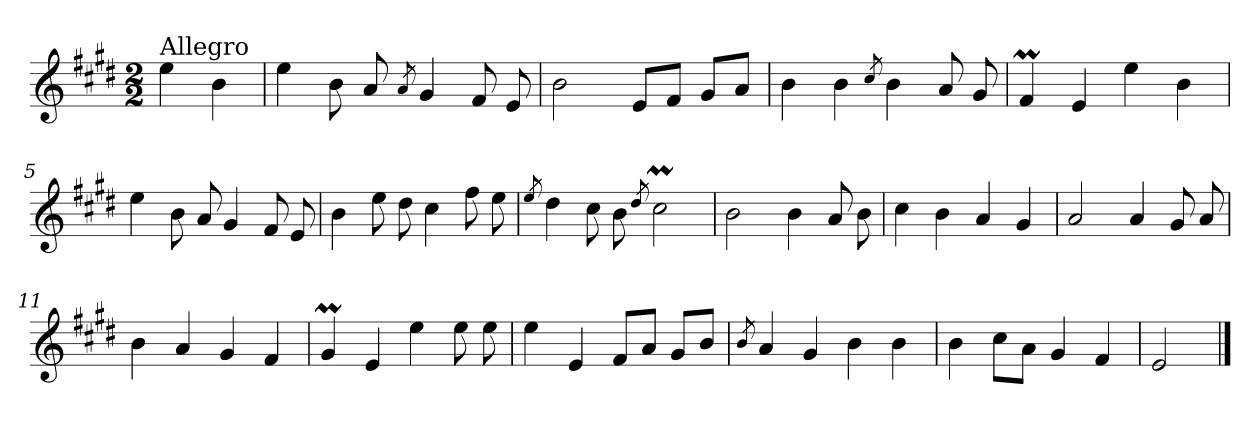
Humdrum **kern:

**kern
*part1
*staff1
*clefG2
*k[f#c#g#d#]
*E:
*M2/2
=
!LO:TX:a:t=Allegro
4ee\
4b\
=1
4ee\
8b\
8a/
8qa/
4g#/
8f#/
8e/
=2
2b\
8e/L
8f#/J
8g#/L
8a/J
=3
4b\
4b\
8qcc#/
4b\
8a/
8g#/
=4
4f#M/
4e/
4ee\
4b\
!!LO:LB:g=z
=5
4ee\
8b\
8a/
4g#/
8f#/
8e/
=6
4b\
8ee\
8dd#\
4cc#\
8ff#\
8ee\
=7
8qee/
4dd#\
8cc#\
8b\
8qdd#/
2cc#M\
=8
2b\
4b\
8a/
8b\
=9
4cc#\
4b\
4a/
4g#/
!!LO:LB:g=z
=10
2a/
4a/
8g#/
8a/
=11
4b\
4a/
4g#/
4f#/
=12
4g#m/
4e/
4ee\
8ee\
8ee\
=13
4ee\
4e/
8f#/L
8a/J
8g#/L
8b/J
=14
8qb/
4a/
4g#/
4b\
4b\
!!LO:LB:g=z
=15
4b\
8cc#\L
8a\J
4g#/
4f#/
=16
2e/
==
*-
